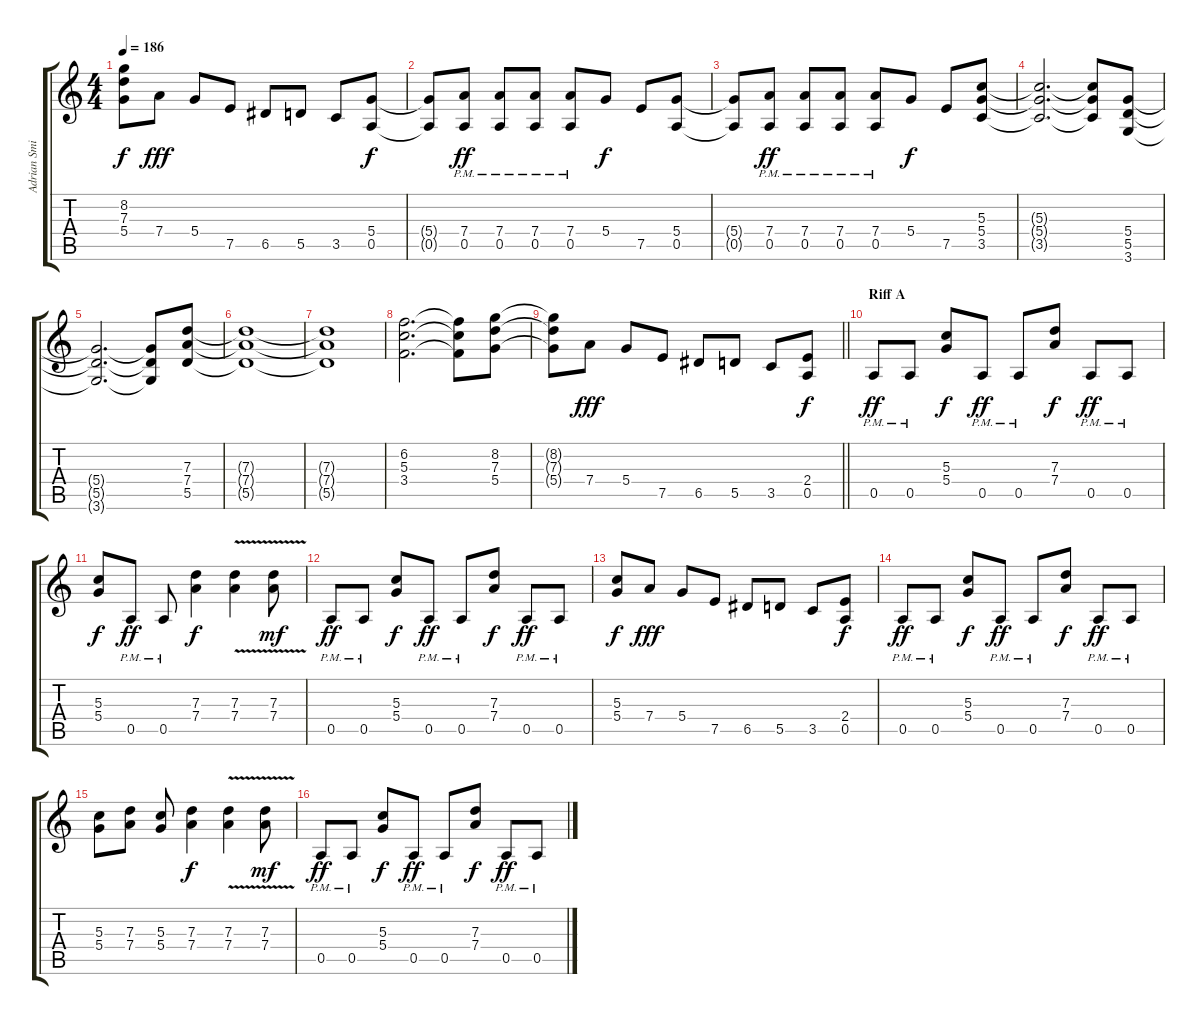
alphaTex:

\track ("Adrian Smith" "Adrian Smi") {instrument distortionguitar}
\staff {score tabs}
\tuning (E4 B3 G3 D3 A2 E2) {hide}
\ts (4 4)
\tempo 186
\clef g2
\ks c
(8.2{t} 7.3{t} 5.4{t}).8{dy f} 7.4.8{dy fff} 5.4.8 7.5.8 6.5.8 5.5.8 3.5.8 (5.4 0.5).8{dy f} |
(5.4{t} 0.5{t}).8 (7.4{pm} 0.5{pm}).8{dy ff} (7.4{pm} 0.5{pm}).8 (7.4{pm} 0.5{pm}).8 (7.4{pm} 0.5{pm}).8 5.4.8{dy f} 7.5.8 (5.4 0.5).8 |
(5.4{t} 0.5{t}).8 (7.4{pm} 0.5{pm}).8{dy ff} (7.4{pm} 0.5{pm}).8 (7.4{pm} 0.5{pm}).8 (7.4{pm} 0.5{pm}).8 5.4.8{dy f} 7.5.8 (5.3 5.4 3.5).8 |
(5.3{t} 5.4{t} 3.5{t}).2{d} (5.3{t} 5.4{t} 3.5{t}).8 (5.4 5.5 3.6).8 |
(5.4{t} 5.5{t} 3.6{t}).2{d} (5.4{t} 5.5{t} 3.6{t}).8 (7.3 7.4 5.5).8 |
(7.3{t} 7.4{t} 5.5{t}).1 |
(7.3{t} 7.4{t} 5.5{t}).1 |
(6.2 5.3 3.4).2{d} (6.2{t} 5.3{t} 3.4{t}).8 (8.2 7.3 5.4).8 |
\barLineRight lightlight
(8.2{t} 7.3{t} 5.4{t}).8 7.4.8{dy fff} 5.4.8 7.5.8 6.5.8 5.5.8 3.5.8 (2.4 0.5).8{dy f} |
\section ("" "Riff A")
0.5{pm}.8{dy ff} 0.5{pm}.8 (5.3 5.4).8{dy f} 0.5{pm}.8{dy ff} 0.5{pm}.8 (7.3 7.4).8{dy f} 0.5{pm}.8{dy ff} 0.5{pm}.8 |
(5.3 5.4).8{dy f} 0.5{pm}.8{dy ff} 0.5{pm}.8 (7.3 7.4).4{dy f} (7.3{v} 7.4{v}).4 (7.3{v} 7.4{v}).8{dy mf} |
0.5{pm}.8{dy ff} 0.5{pm}.8 (5.3 5.4).8{dy f} 0.5{pm}.8{dy ff} 0.5{pm}.8 (7.3 7.4).8{dy f} 0.5{pm}.8{dy ff} 0.5{pm}.8 |
(5.3 5.4).8{dy f} 7.4.8{dy fff} 5.4.8 7.5.8 6.5.8 5.5.8 3.5.8 (2.4 0.5).8{dy f} |
0.5{pm}.8{dy ff} 0.5{pm}.8 (5.3 5.4).8{dy f} 0.5{pm}.8{dy ff} 0.5{pm}.8 (7.3 7.4).8{dy f} 0.5{pm}.8{dy ff} 0.5{pm}.8 |
(5.3 5.4).8 (7.3 7.4).8 (5.3 5.4).8 (7.3 7.4).4{dy f} (7.3{v} 7.4{v}).4 (7.3{v} 7.4{v}).8{dy mf} |
0.5{pm}.8{dy ff} 0.5{pm}.8 (5.3 5.4).8{dy f} 0.5{pm}.8{dy ff} 0.5{pm}.8 (7.3 7.4).8{dy f} 0.5{pm}.8{dy ff} 0.5{pm}.8
